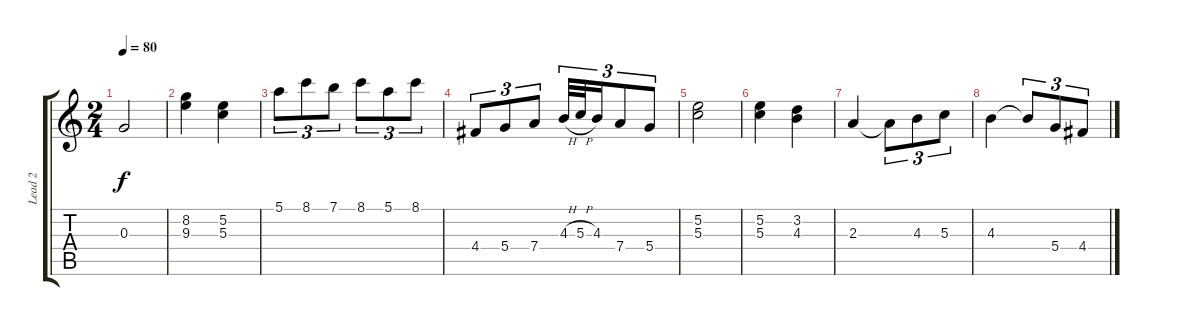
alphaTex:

\track ("Lead 2" "Lead 2") {instrument acousticguitarnylon}
\staff {score tabs}
\tuning (E4 B3 G3 D3 A2 E2) {hide}
\ts (2 4)
\tempo 80
\clef g2
\ks c
0.3.2{dy f} |
(8.2 9.3).4 (5.2 5.3).4 |
5.1.8{tu (3 2)} 8.1.8{tu (3 2)} 7.1.8{tu (3 2)} 8.1.8{tu (3 2)} 5.1.8{tu (3 2)} 8.1.8{tu (3 2)} |
4.4.8{tu (3 2)} 5.4.8{tu (3 2)} 7.4.8{tu (3 2)} 4.3{h}.32{tu (3 2)} 5.3{h}.32{tu (3 2)} 4.3.16{tu (3 2)} 7.4.8{tu (3 2)} 5.4.8{tu (3 2)} |
(5.2 5.3).2 |
(5.2 5.3).4 (3.2 4.3).4 |
2.3.4 2.3{t}.8{tu (3 2)} 4.3.8{tu (3 2)} 5.3.8{tu (3 2)} |
4.3.4 4.3{t}.8{tu (3 2)} 5.4.8{tu (3 2)} 4.4.8{tu (3 2)}
